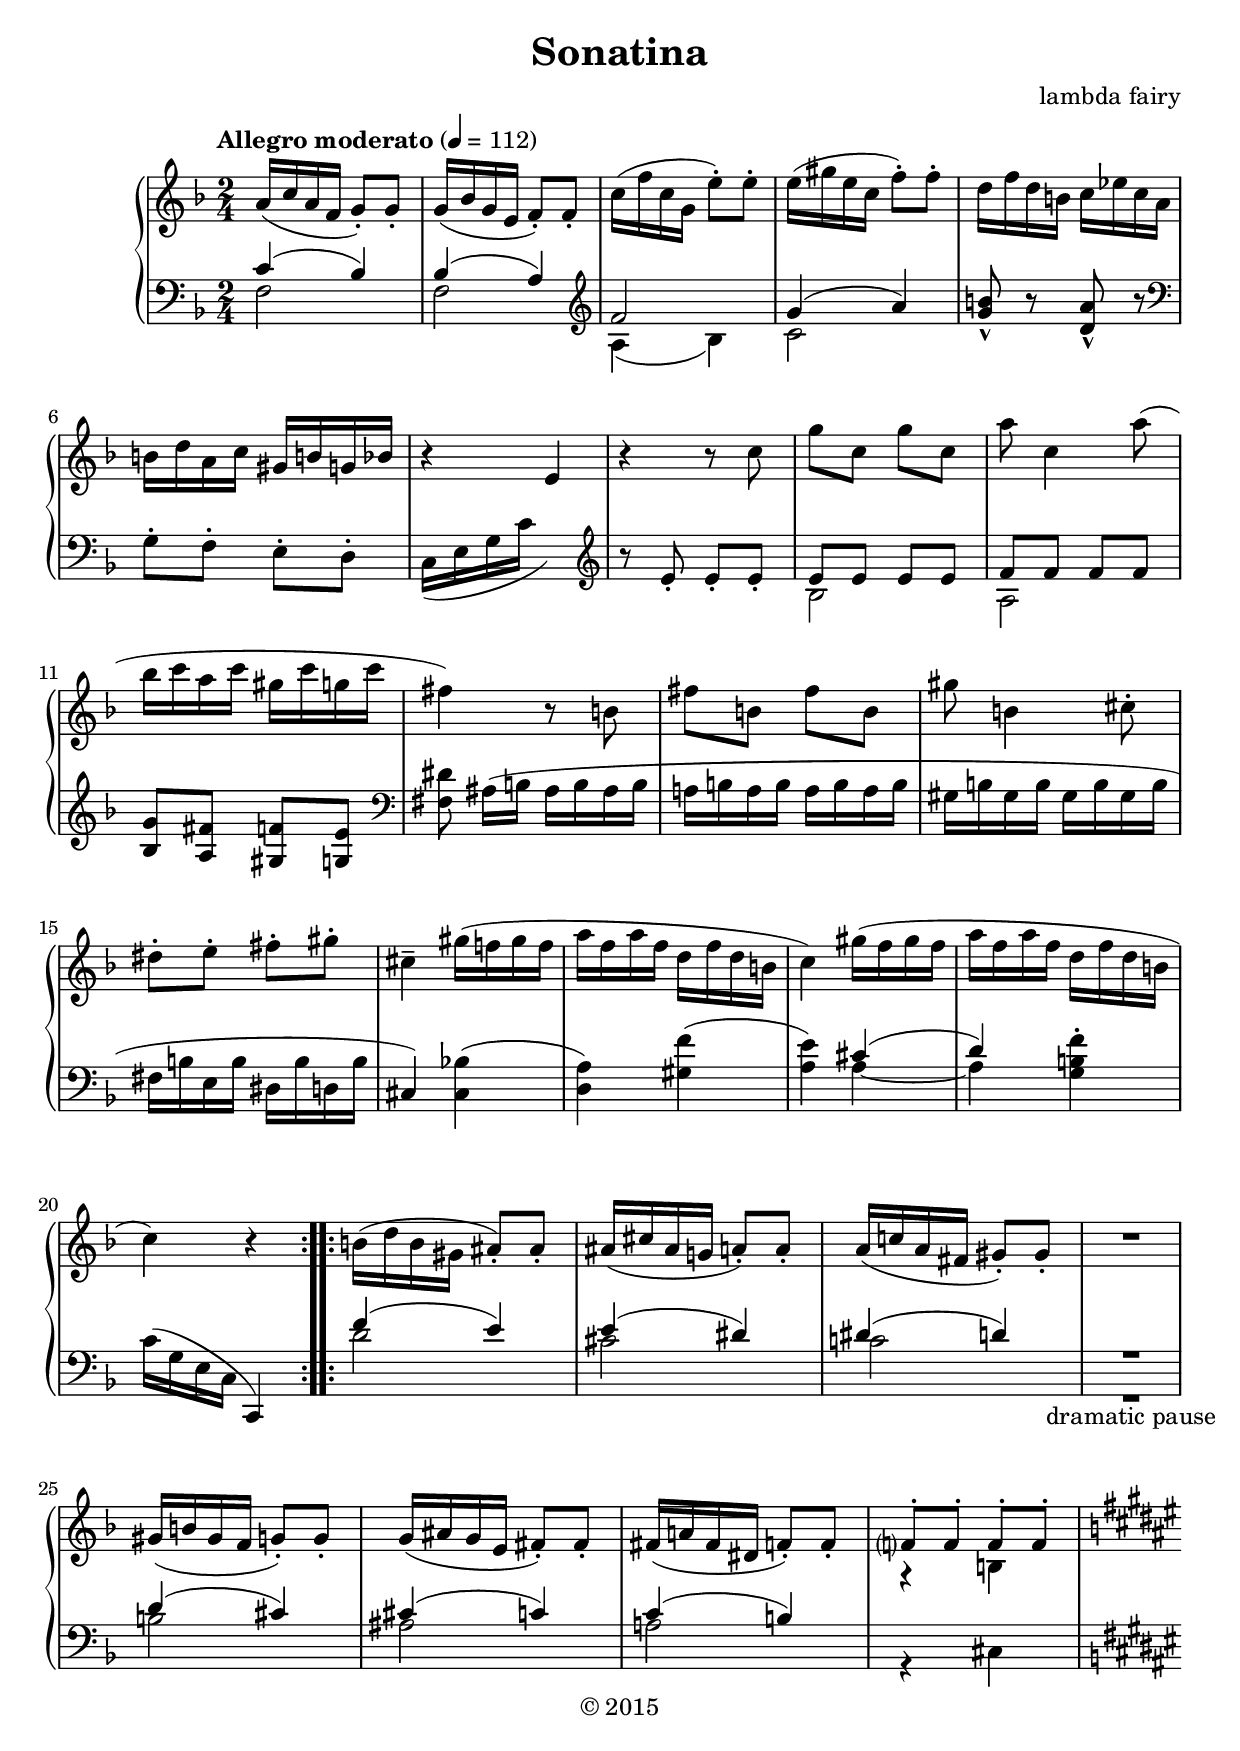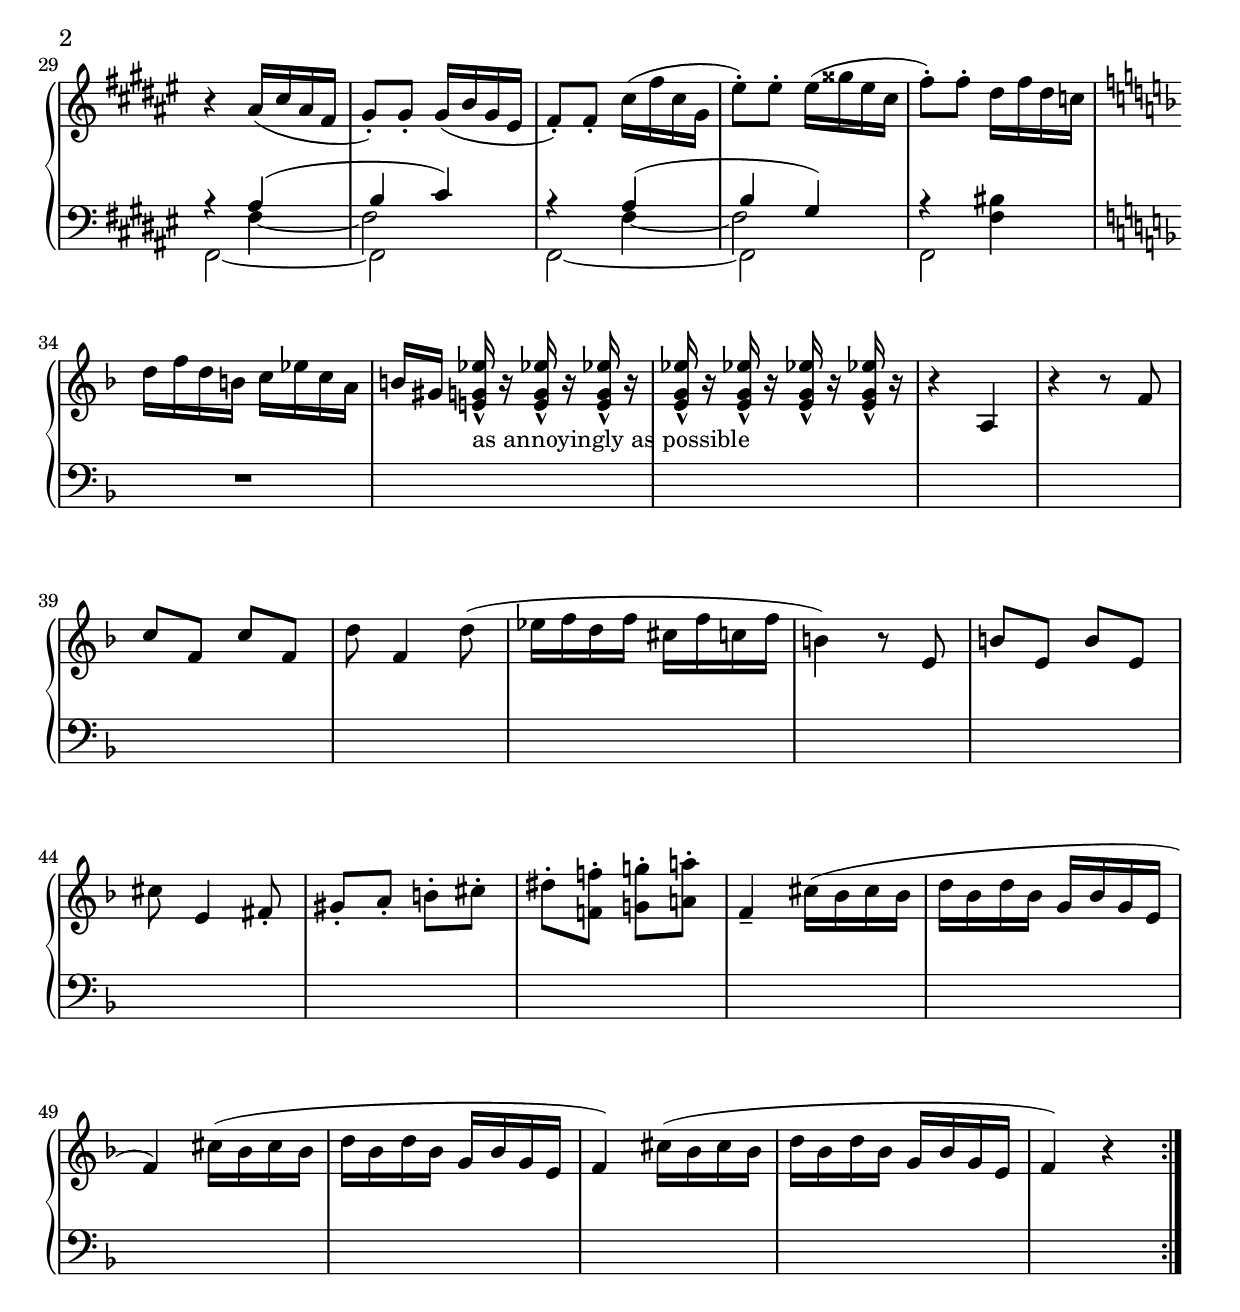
\version "2.18.2"

\include "articulate.ly"
\include "shared.ily"

#(set-global-staff-size 21)

\header {
    title = "Sonatina"
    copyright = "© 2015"
    }

A = {
    \clef treble
    \key f \major
    \set Staff.midiInstrument = #"acoustic grand"
    \tempo "Allegro moderato" 4 = 112

    \time 2/4

    \repeat volta 2 {

        \relative f' {
            | a16( c a f g8)-. g-.
            | g16( bf g e f8)-. f-.
            | c'16( f c g e'8)-. e-.
            | e16( gs e c f8)-. f-.

            | d16 f d b c ef c a
            | b d a c gs b! g bf
            | r4 e,
            }

        \relative f' {
            | r4 r8 c'
            | g' c, g' c,
            | a' c,4 a'8(
            | bf16 c a c gs c g c
            | fs,4) r8 b,

            | fs' b, fs' b,
            | gs' b,4 cs8-.
            | ds-. e-. fs-. gs-.
            | cs,4-- gs'16( f gs f

            | a f a f d f d b
            | c4) gs'16( f gs f
            | a f a f d f d b
            | c4) r
            }

        }

    \repeat volta 2 {

        \relative f' {
            | b16( d b gs as8)-. as-.
            | as16( cs as g a8)-. a-.
            | a16( c a fs gs8)-. gs-.
            | R2

            | gs16( b gs f g8)-. g-.
            | g16( as g e fs8)-. fs-.
            | fs16( a fs ds f8)-. f-.
            | << { f?-. f-. f-. f-. } \\ { r4 b, } >>
            }

        \relative fs' {
            \key fs \major

            | r4 as16( cs as fs
            | gs8)-. gs-. gs16( b gs es
            | fs8)-. fs-. cs'16( fs cs gs
            | es'8)-. es-. es16( gss es cs
            | fs8)-. fs-. ds16 fs ds c

            \key f \major
            | d f d b c ef c a
            | b[ gs] <e! g ef'>-^_"as annoyingly as possible" r q-^ r q-^ r
            | q-^ r q-^ r q-^ r q-^ r

            | r4 a,
            | r4 r8 f'
            | c' f, c' f,
            | d' f,4 d'8(
            | ef16 f d f cs f c f
            | b,4) r8 e,

            | b' e, b' e,
            | cs' e,4 fs8-.
            | gs-. a-. b-. cs-.
            | ds-. <f,! f'!>-. <g! g'!>-. <a! a'!>-.
            }

        \relative f' {
            | f4-- cs'16( bf cs bf
            | d bf d bf g bf g e
            | f4) cs'16( bf cs bf
            | d bf d bf g bf g e
            | f4) cs'16( bf cs bf
            | d bf d bf g bf g e
            | f4) r
            }

        }

    % \bar "|."
    }

B = {
    \clef bass
    \key f \major
    \set Staff.midiInstrument = #"acoustic grand"

    \repeat volta 2 {

        \relative f {
            << {
                | c'4( bf)
                | bf( a)
                \clef treble
                | f'2
                | g4( a)
                }
            \\ {
                | f,2
                | f
                | a4( bf)
                | c2
                } >>

            | <g' b>8-^ r <d a'>-^ r
            \clef bass
            | g,-. f-. e-. d-.
            | \slurDown c16( e g c
            \change Staff = "A" \stemDown \once \hideNotes e4)
            \change Staff = "B" \stemNeutral \slurNeutral
            }

        \relative f' {
            \clef treble
            | r8 e-. e-. e-.
            << {
                | e e e e
                | f f f f
                }
            \\ {
                | bf,2
                | a
                } >>
            | <bf g'>8 <a fs'> <gs f'> <g e'>
            \clef bass
            | <fs ds'> as16[( b] as b as b
            | a b a b a b a b
            | gs b gs b gs b gs b
            | fs b e, b' ds, b' d, b'
            | cs,4) <cs bf'>(
            | <d a'>) <gs f'>(
            | <a e'>)
            << { cs(
                | d)
                }
            \\ { a ~
                | a
                } >>
            <g b f'>-.
            | c16( g e c c,4)
            }

        }

    \repeat volta 2 {
        \relative f {
            << {
                | f'4( e)
                | e( ds)
                | ds( d)
                | R2
                | d4( cs)
                | cs( c)
                | c( b)
                }
            \\ {
                | d2
                | cs
                | c
                | R_"dramatic pause"
                | b
                | as
                | a
                | r4 cs,
                } >>
            }

        \relative fs {
            \key fs \major
            << {
                | r4 as(
                | b cs)
                | r4 as(
                | b gs)
                }
            \\ {
                | fs,2 ~
                | fs
                | fs ~
                | fs
                | fs
                }
            \\ {
                \stemDown \tieDown
                | s4 fs' ~
                | fs2
                | s4 fs ~
                | fs2
                | r4 <fs bs>
                \stemNeutral \tieNeutral
                } >>

            \key f \major
            | R2
            | s2*19
            }

        }

    }

stuff = <<
    \new PianoStaff <<
        #(set-accidental-style 'piano)
        \new Staff = "A" { \A }
        \new Staff = "B" { \B }
        >>
    >>

\score {
    \stuff
    \layout { }
    }

\score {
    \articulate \stuff
    \midi { }
    }
